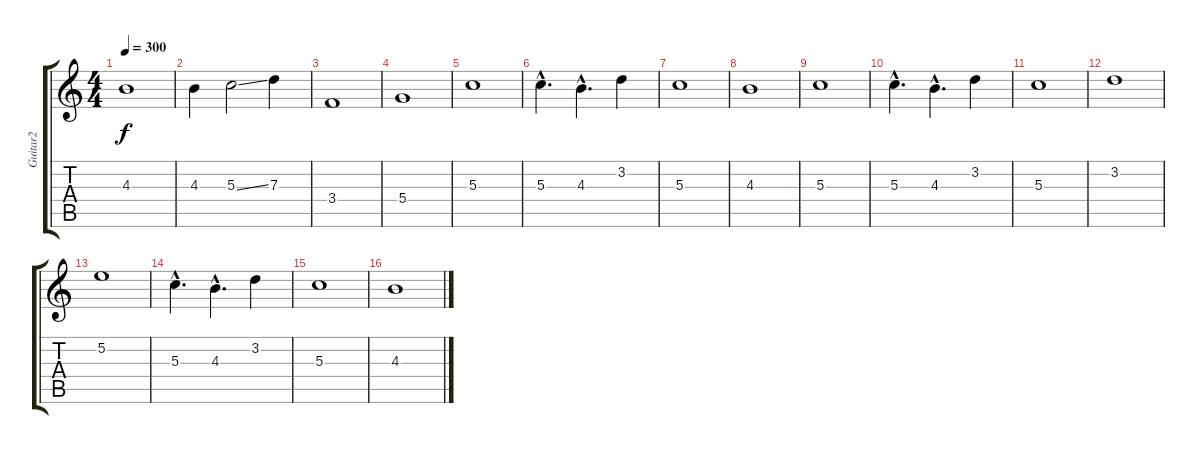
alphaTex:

\track ("Guitar2" "Guitar2") {instrument overdrivenguitar}
\staff {score tabs}
\tuning (E4 B3 G3 D3 A2 E2) {hide}
\ts (4 4)
\tempo 300
\clef g2
\ks c
4.3.1{dy f} |
4.3.4 5.3{ss}.2 7.3.4 |
3.4.1 |
5.4.1 |
5.3.1 |
5.3{hac}.4{d} 4.3{hac}.4{d} 3.2.4 |
5.3.1 |
4.3.1 |
5.3.1 |
5.3{hac}.4{d} 4.3{hac}.4{d} 3.2.4 |
5.3.1 |
3.2.1 |
5.2.1 |
5.3{hac}.4{d} 4.3{hac}.4{d} 3.2.4 |
5.3.1 |
4.3.1
